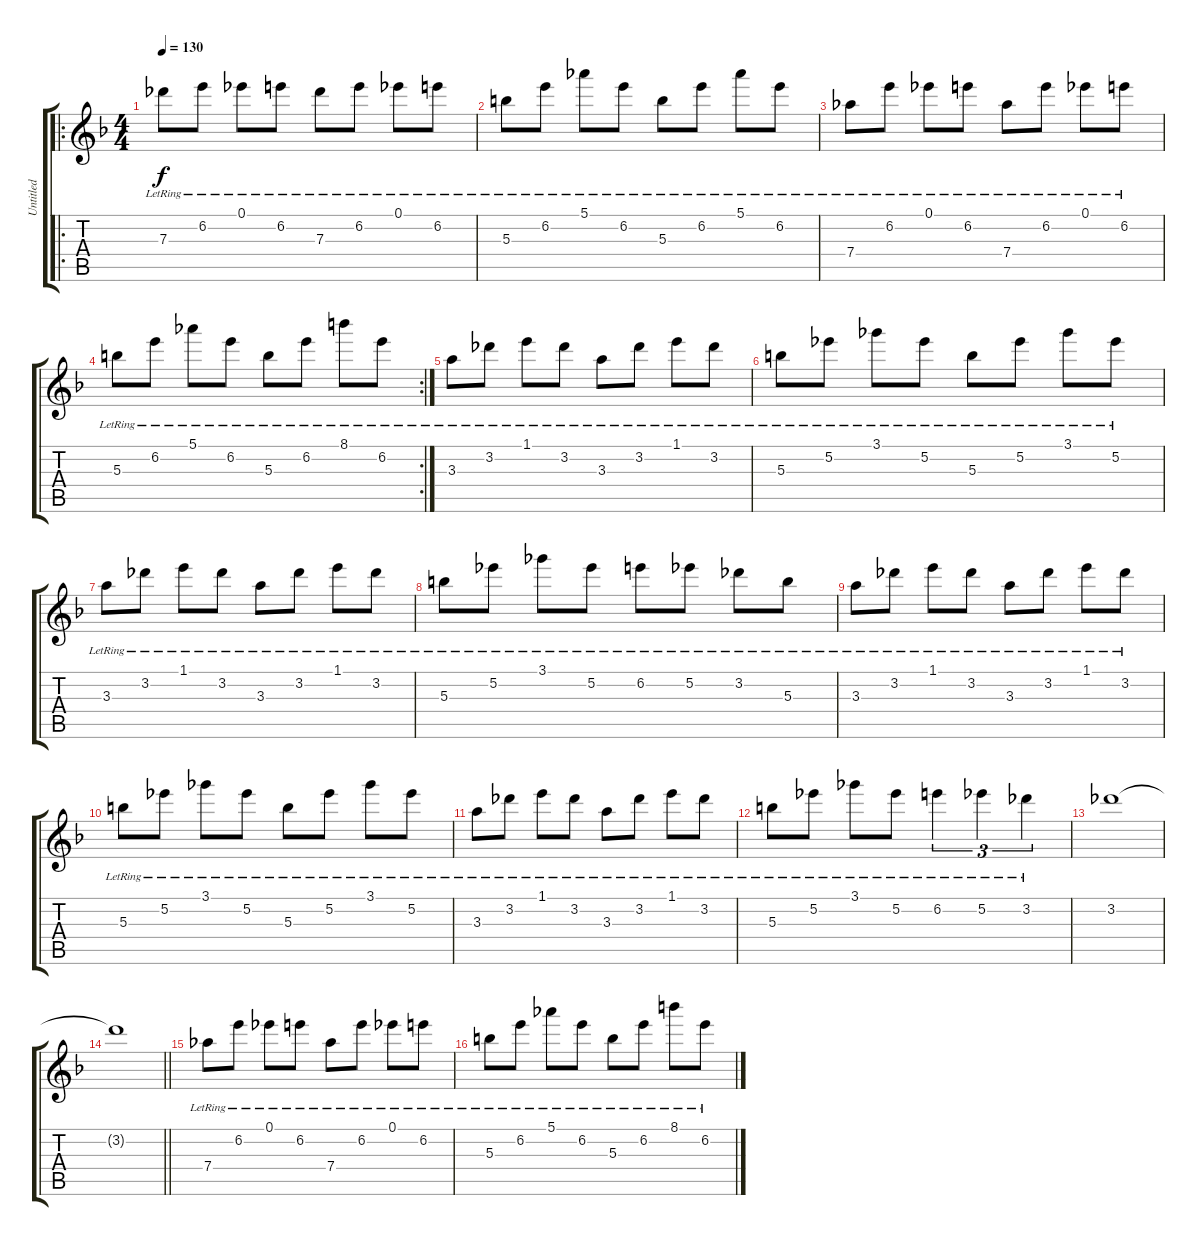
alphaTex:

\track ("Untitled" "Untitled") {instrument acousticguitarnylon}
\staff {score tabs}
\tuning (Eb5 Bb4 Gb4 Db4 Ab3 Eb3) {hide}
\ro
\ts (4 4)
\tempo 130
\clef g2
\ks f
7.3{lr}.8{dy f instrument acousticguitarnylon} 6.2{lr}.8 0.1{lr}.8 6.2{lr}.8 7.3{lr}.8 6.2{lr}.8 0.1{lr}.8 6.2{lr}.8 |
5.3{lr}.8 6.2{lr}.8 5.1{lr}.8 6.2{lr}.8 5.3{lr}.8 6.2{lr}.8 5.1{lr}.8 6.2{lr}.8 |
7.4{lr}.8 6.2{lr}.8 0.1{lr}.8 6.2{lr}.8 7.4{lr}.8 6.2{lr}.8 0.1{lr}.8 6.2{lr}.8 |
\rc 2
5.3{lr}.8 6.2{lr}.8 5.1{lr}.8 6.2{lr}.8 5.3{lr}.8 6.2{lr}.8 8.1{lr}.8 6.2{lr}.8 |
3.3{lr}.8 3.2{lr}.8 1.1{lr}.8 3.2{lr}.8 3.3{lr}.8 3.2{lr}.8 1.1{lr}.8 3.2{lr}.8 |
5.3{lr}.8 5.2{lr}.8 3.1{lr}.8 5.2{lr}.8 5.3{lr}.8 5.2{lr}.8 3.1{lr}.8 5.2{lr}.8 |
3.3{lr}.8 3.2{lr}.8 1.1{lr}.8 3.2{lr}.8 3.3{lr}.8 3.2{lr}.8 1.1{lr}.8 3.2{lr}.8 |
5.3{lr}.8 5.2{lr}.8 3.1{lr}.8 5.2{lr}.8 6.2{lr}.8 5.2{lr}.8 3.2{lr}.8 5.3{lr}.8 |
3.3{lr}.8 3.2{lr}.8 1.1{lr}.8 3.2{lr}.8 3.3{lr}.8 3.2{lr}.8 1.1{lr}.8 3.2{lr}.8 |
5.3{lr}.8 5.2{lr}.8 3.1{lr}.8 5.2{lr}.8 5.3{lr}.8 5.2{lr}.8 3.1{lr}.8 5.2{lr}.8 |
3.3{lr}.8 3.2{lr}.8 1.1{lr}.8 3.2{lr}.8 3.3{lr}.8 3.2{lr}.8 1.1{lr}.8 3.2{lr}.8 |
5.3{lr}.8 5.2{lr}.8 3.1{lr}.8 5.2{lr}.8 6.2{lr}.4{tu (3 2)} 5.2{lr}.4{tu (3 2)} 3.2{lr}.4{tu (3 2)} |
3.2.1 |
\barLineRight lightlight
3.2{t}.1 |
7.4{lr}.8 6.2{lr}.8 0.1{lr}.8 6.2{lr}.8 7.4{lr}.8 6.2{lr}.8 0.1{lr}.8 6.2{lr}.8 |
5.3{lr}.8 6.2{lr}.8 5.1{lr}.8 6.2{lr}.8 5.3{lr}.8 6.2{lr}.8 8.1{lr}.8 6.2{lr}.8
